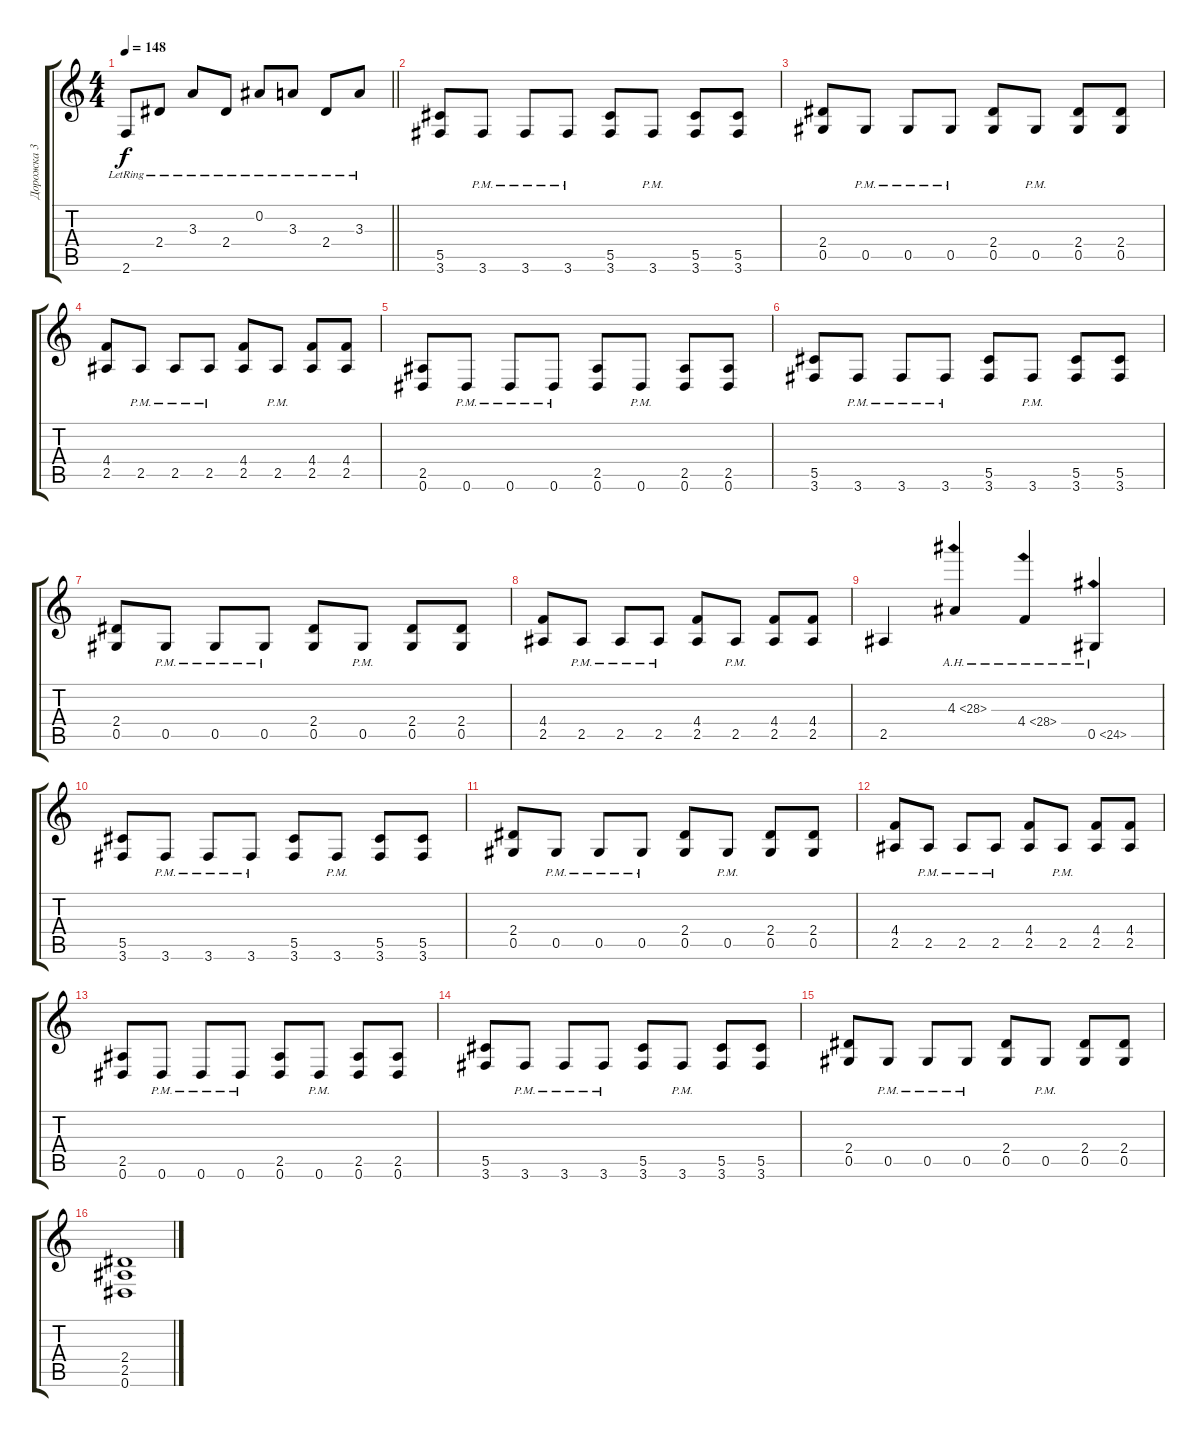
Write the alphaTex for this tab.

\track ("Дорожка 3" "Дорожка 3") {instrument acousticguitarsteel}
\staff {score tabs}
\tuning (Eb4 Bb3 Gb3 Db3 Ab2 Eb2) {hide}
\ts (4 4)
\tempo 148
\clef g2
\barLineRight lightlight
\ks c
2.6{lr}.8{dy f} 2.4{lr}.8 3.3{lr}.8 2.4{lr}.8 0.2{lr}.8 3.3{lr}.8 2.4{lr}.8 3.3{lr}.8 |
(5.5 3.6).8{volume 14 instrument distortionguitar} 3.6{pm}.8 3.6{pm}.8 3.6{pm}.8 (5.5 3.6).8 3.6{pm}.8 (5.5 3.6).8 (5.5 3.6).8 |
(2.4 0.5).8 0.5{pm}.8 0.5{pm}.8 0.5{pm}.8 (2.4 0.5).8 0.5{pm}.8 (2.4 0.5).8 (2.4 0.5).8 |
(4.4 2.5).8 2.5{pm}.8 2.5{pm}.8 2.5{pm}.8 (4.4 2.5).8 2.5{pm}.8 (4.4 2.5).8 (4.4 2.5).8 |
(2.5 0.6).8 0.6{pm}.8 0.6{pm}.8 0.6{pm}.8 (2.5 0.6).8 0.6{pm}.8 (2.5 0.6).8 (2.5 0.6).8 |
(5.5 3.6).8 3.6{pm}.8 3.6{pm}.8 3.6{pm}.8 (5.5 3.6).8 3.6{pm}.8 (5.5 3.6).8 (5.5 3.6).8 |
(2.4 0.5).8 0.5{pm}.8 0.5{pm}.8 0.5{pm}.8 (2.4 0.5).8 0.5{pm}.8 (2.4 0.5).8 (2.4 0.5).8 |
(4.4 2.5).8 2.5{pm}.8 2.5{pm}.8 2.5{pm}.8 (4.4 2.5).8 2.5{pm}.8 (4.4 2.5).8 (4.4 2.5).8 |
2.5.4 4.3{ah 24}.4 4.4{ah 24}.4 0.5{ah 24}.4 |
(5.5 3.6).8 3.6{pm}.8 3.6{pm}.8 3.6{pm}.8 (5.5 3.6).8 3.6{pm}.8 (5.5 3.6).8 (5.5 3.6).8 |
(2.4 0.5).8 0.5{pm}.8 0.5{pm}.8 0.5{pm}.8 (2.4 0.5).8 0.5{pm}.8 (2.4 0.5).8 (2.4 0.5).8 |
(4.4 2.5).8 2.5{pm}.8 2.5{pm}.8 2.5{pm}.8 (4.4 2.5).8 2.5{pm}.8 (4.4 2.5).8 (4.4 2.5).8 |
(2.5 0.6).8 0.6{pm}.8 0.6{pm}.8 0.6{pm}.8 (2.5 0.6).8 0.6{pm}.8 (2.5 0.6).8 (2.5 0.6).8 |
(5.5 3.6).8 3.6{pm}.8 3.6{pm}.8 3.6{pm}.8 (5.5 3.6).8 3.6{pm}.8 (5.5 3.6).8 (5.5 3.6).8 |
(2.4 0.5).8 0.5{pm}.8 0.5{pm}.8 0.5{pm}.8 (2.4 0.5).8 0.5{pm}.8 (2.4 0.5).8 (2.4 0.5).8 |
(2.4 2.5 0.6).1
